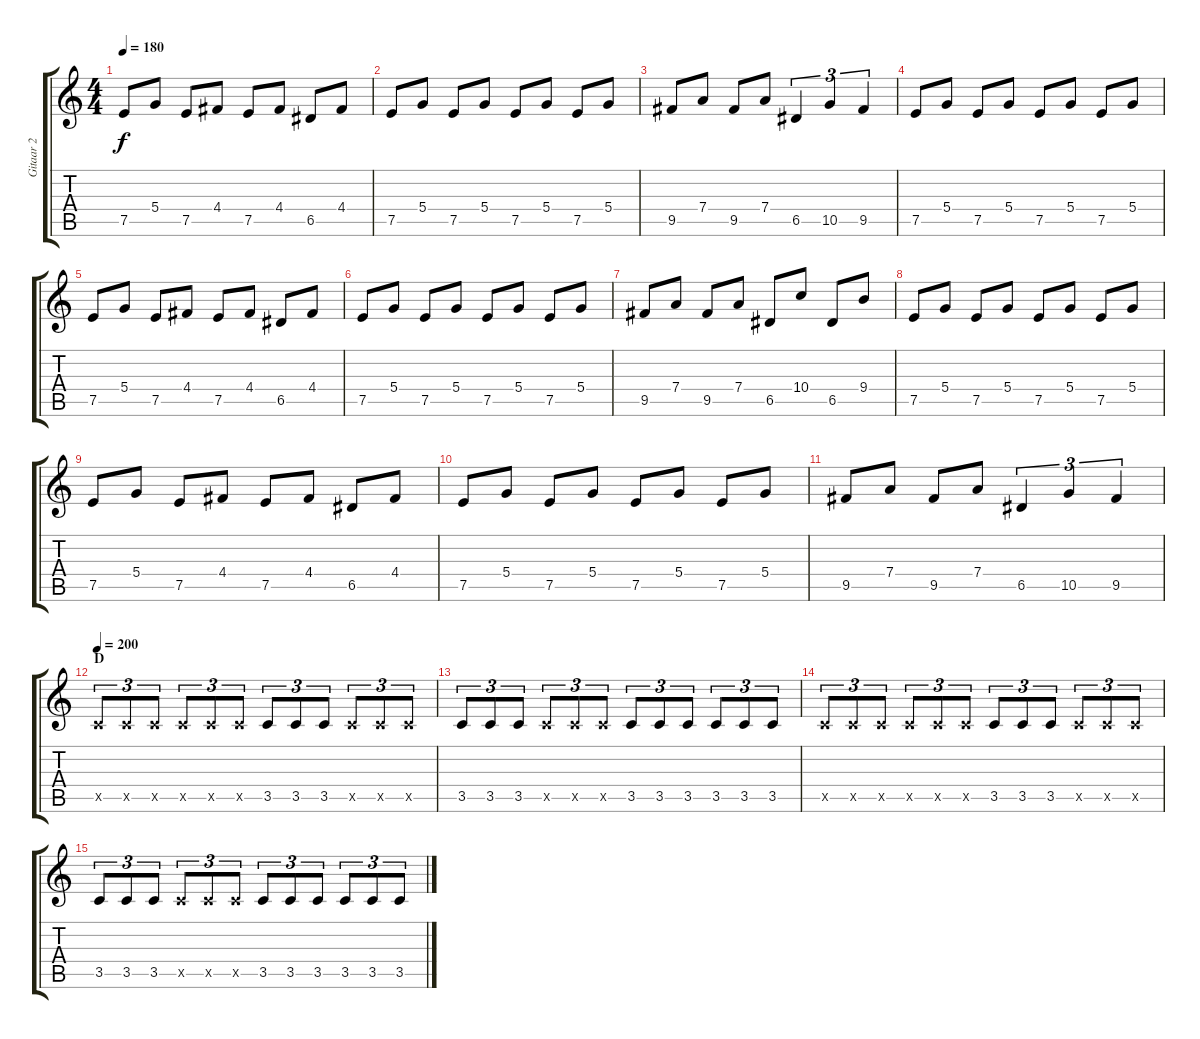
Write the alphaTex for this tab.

\track ("Gitaar 2" "Gitaar 2") {instrument overdrivenguitar}
\staff {score tabs}
\tuning (E4 B3 G3 D3 A2 E2) {hide}
\ts (4 4)
\tempo 180
\clef g2
\ks c
7.5.8{dy f} 5.4.8 7.5.8 4.4.8 7.5.8 4.4.8 6.5.8 4.4.8 |
7.5.8 5.4.8 7.5.8 5.4.8 7.5.8 5.4.8 7.5.8 5.4.8 |
9.5.8 7.4.8 9.5.8 7.4.8 6.5.4{tu (3 2)} 10.5.4{tu (3 2)} 9.5.4{tu (3 2)} |
7.5.8 5.4.8 7.5.8 5.4.8 7.5.8 5.4.8 7.5.8 5.4.8 |
7.5.8 5.4.8 7.5.8 4.4.8 7.5.8 4.4.8 6.5.8 4.4.8 |
7.5.8 5.4.8 7.5.8 5.4.8 7.5.8 5.4.8 7.5.8 5.4.8 |
9.5.8 7.4.8 9.5.8 7.4.8 6.5.8 10.4.8 6.5.8 9.4.8 |
7.5.8 5.4.8 7.5.8 5.4.8 7.5.8 5.4.8 7.5.8 5.4.8 |
7.5.8 5.4.8 7.5.8 4.4.8 7.5.8 4.4.8 6.5.8 4.4.8 |
7.5.8 5.4.8 7.5.8 5.4.8 7.5.8 5.4.8 7.5.8 5.4.8 |
9.5.8 7.4.8 9.5.8 7.4.8 6.5.4{tu (3 2)} 10.5.4{tu (3 2)} 9.5.4{tu (3 2)} |
\section ("" "D")
\tempo 200
3.5{x}.8{tu (3 2) volume 13} 3.5{x}.8{tu (3 2)} 3.5{x}.8{tu (3 2)} 3.5{x}.8{tu (3 2)} 3.5{x}.8{tu (3 2)} 3.5{x}.8{tu (3 2)} 3.5.8{tu (3 2)} 3.5.8{tu (3 2)} 3.5.8{tu (3 2)} 3.5{x}.8{tu (3 2)} 3.5{x}.8{tu (3 2)} 3.5{x}.8{tu (3 2)} |
3.5.8{tu (3 2)} 3.5.8{tu (3 2)} 3.5.8{tu (3 2)} 3.5{x}.8{tu (3 2)} 3.5{x}.8{tu (3 2)} 3.5{x}.8{tu (3 2)} 3.5.8{tu (3 2)} 3.5.8{tu (3 2)} 3.5.8{tu (3 2)} 3.5.8{tu (3 2)} 3.5.8{tu (3 2)} 3.5.8{tu (3 2)} |
3.5{x}.8{tu (3 2)} 3.5{x}.8{tu (3 2)} 3.5{x}.8{tu (3 2)} 3.5{x}.8{tu (3 2)} 3.5{x}.8{tu (3 2)} 3.5{x}.8{tu (3 2)} 3.5.8{tu (3 2)} 3.5.8{tu (3 2)} 3.5.8{tu (3 2)} 3.5{x}.8{tu (3 2)} 3.5{x}.8{tu (3 2)} 3.5{x}.8{tu (3 2)} |
3.5.8{tu (3 2)} 3.5.8{tu (3 2)} 3.5.8{tu (3 2)} 3.5{x}.8{tu (3 2)} 3.5{x}.8{tu (3 2)} 3.5{x}.8{tu (3 2)} 3.5.8{tu (3 2)} 3.5.8{tu (3 2)} 3.5.8{tu (3 2)} 3.5.8{tu (3 2)} 3.5.8{tu (3 2)} 3.5.8{tu (3 2)}
